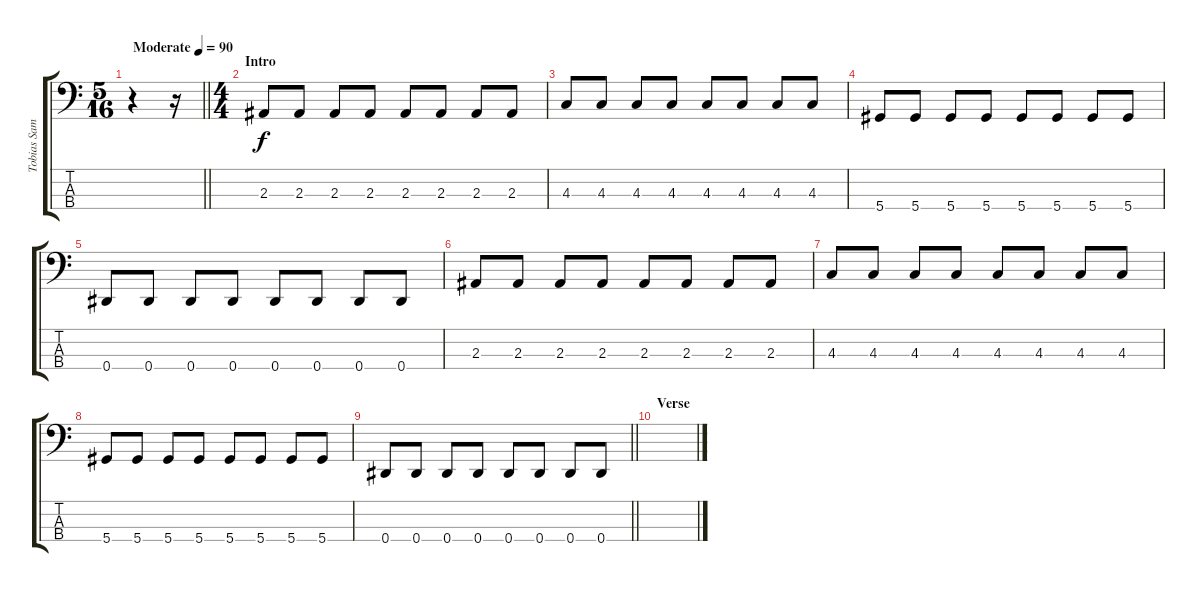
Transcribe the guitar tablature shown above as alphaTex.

\track ("Tobias Sammet (Bass)" "Tobias Sam") {instrument electricbassfinger}
\staff {score tabs}
\tuning (Gb2 Db2 Ab1 Eb1) {hide}
\ts (5 16)
\tempo (90 "Moderate")
\clef f4
\barLineRight lightlight
\ks c
r.4{dy f instrument electricbassfinger} r.16 |
\ts (4 4)
\section ("" "Intro")
2.3.8 2.3.8 2.3.8 2.3.8 2.3.8 2.3.8 2.3.8 2.3.8 |
4.3.8 4.3.8 4.3.8 4.3.8 4.3.8 4.3.8 4.3.8 4.3.8 |
5.4.8 5.4.8 5.4.8 5.4.8 5.4.8 5.4.8 5.4.8 5.4.8 |
0.4.8 0.4.8 0.4.8 0.4.8 0.4.8 0.4.8 0.4.8 0.4.8 |
2.3.8 2.3.8 2.3.8 2.3.8 2.3.8 2.3.8 2.3.8 2.3.8 |
4.3.8 4.3.8 4.3.8 4.3.8 4.3.8 4.3.8 4.3.8 4.3.8 |
5.4.8 5.4.8 5.4.8 5.4.8 5.4.8 5.4.8 5.4.8 5.4.8 |
\barLineRight lightlight
0.4.8 0.4.8 0.4.8 0.4.8 0.4.8 0.4.8 0.4.8 0.4.8 |
\section ("" "Verse")
